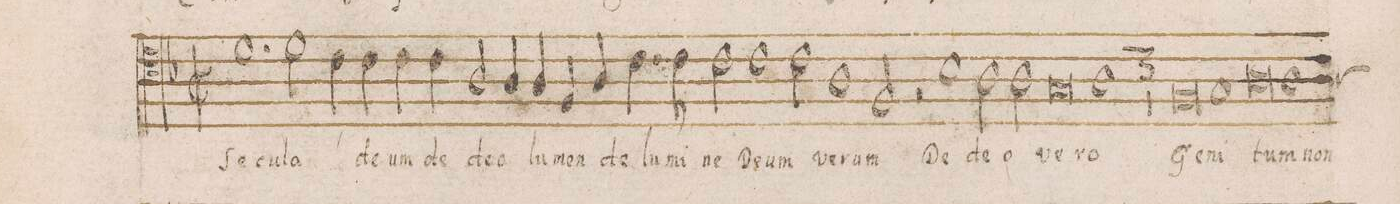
**kern	**text
*I"TENOR	*
*clefC4	*
*k[b-]	*
*met(C|)	*
*M2/1	*
1.d	se-
=34-	=34-
2d\	-cu-
4c,\	-la
4c\	de-
4c\	-um
4c\	de
=35-	=35-
2A/	de-
4A/	-o
4A/	lu-
4F/	-men
4A/	de
4.c\	lu-
8c\	-mi-
=36-	=36-
2c\	-ne
1c	De-
2c\	-um
=37-	=37-
1A	ve-
2F/	-rum
2r	.
=38-	=38-
1B-	De
2A\	de-
2A\	-o
=39-	=39-
0G	ve-
=40-	=40-
1A	-ro
=41-	=41-
*M3/1	*
0F	Ge-
1G	-ni-
=42-	=42-
0A	-tum
*custos:A	*
1A	non
=43-	=43-
*-	*-
